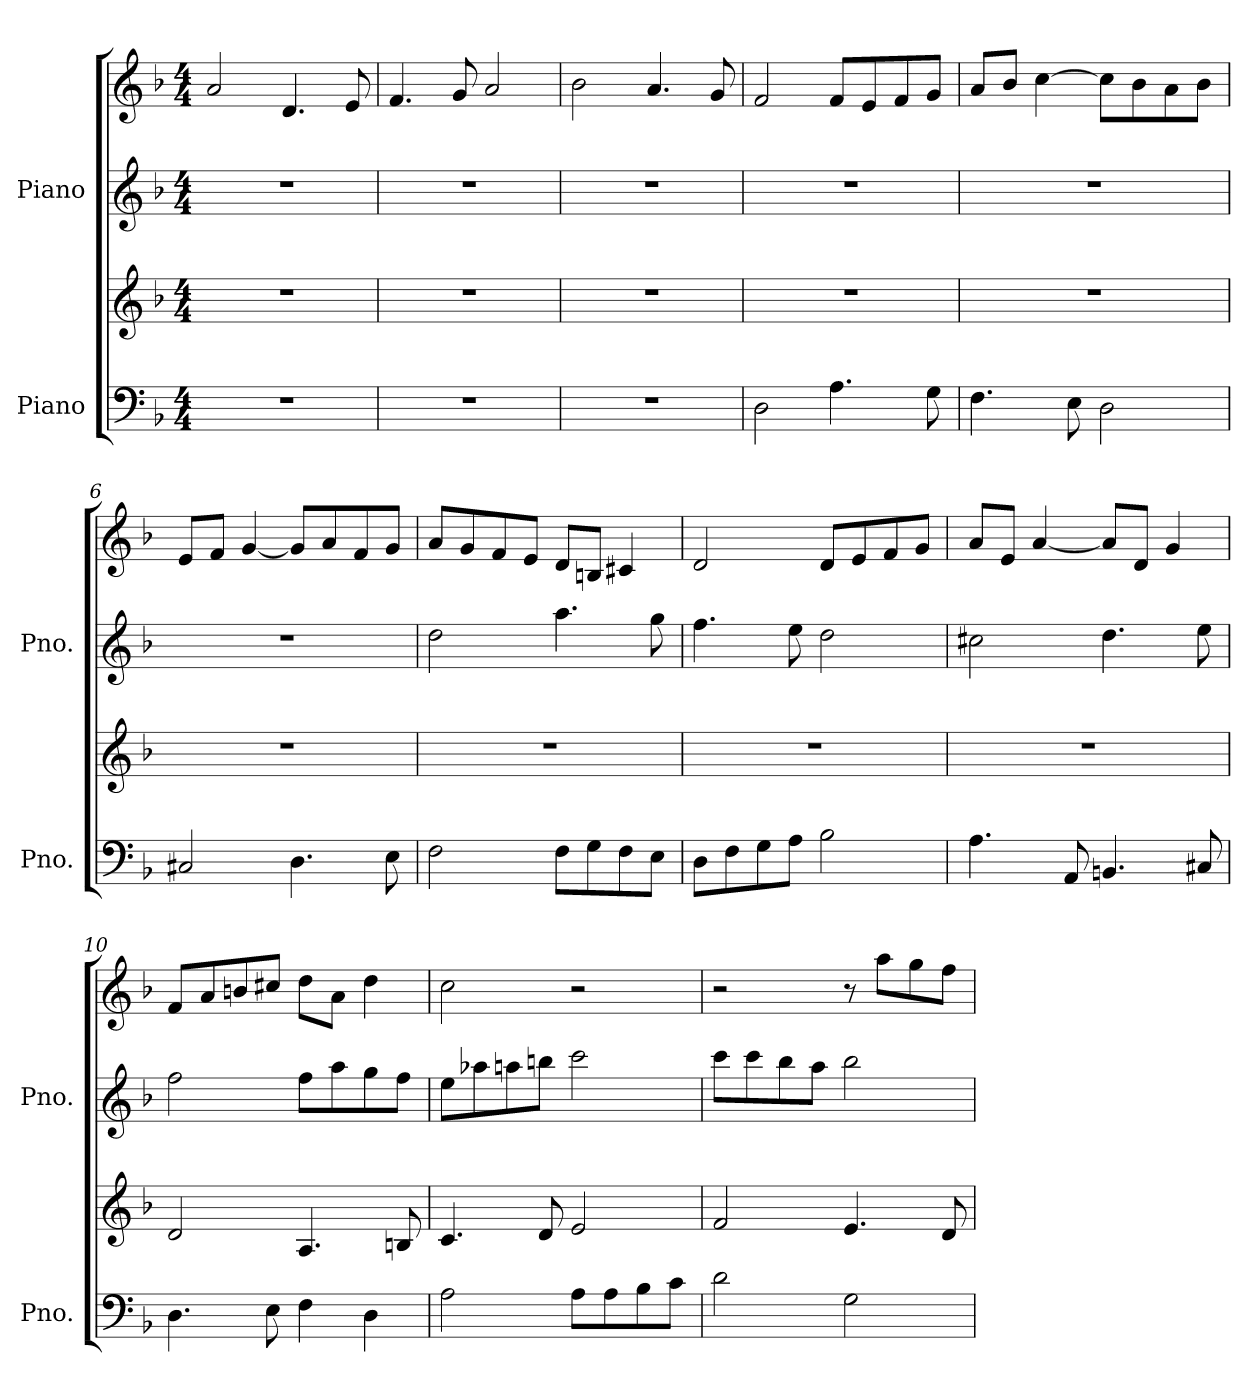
**kern	**kern	**kern	**kern
*part2	*part2	*part1	*part1
*staff4	*staff3	*staff2	*staff1
*I"Piano	*	*I"Piano	*
*I'Pno.	*	*I'Pno.	*
*clefF4	*clefG2	*clefG2	*clefG2
*k[b-]	*k[b-]	*k[b-]	*k[b-]
*M4/4	*M4/4	*M4/4	*M4/4
*MM90	*MM90	*MM90	*MM90
=1	=1	=1	=1
1r	1r	1r	2a/
.	.	.	4.d/
.	.	.	8e/
=2	=2	=2	=2
1r	1r	1r	4.f/
.	.	.	8g/
.	.	.	2a/
=3	=3	=3	=3
1r	1r	1r	2b-\
.	.	.	4.a/
.	.	.	8g/
=4	=4	=4	=4
2D\	1r	1r	2f/
4.A\	.	.	8f/L
.	.	.	8e/
.	.	.	8f/
8G\	.	.	8g/J
=5	=5	=5	=5
4.F\	1r	1r	8a/L
.	.	.	8b-/J
.	.	.	[4cc\
8E\	.	.	.
2D\	.	.	8cc\L]
.	.	.	8b-\
.	.	.	8a\
.	.	.	8b-\J
=6	=6	=6	=6
2C#X/	1r	1r	8e/L
.	.	.	8f/J
.	.	.	[4g/
4.D\	.	.	8g/L]
.	.	.	8a/
.	.	.	8f/
8E\	.	.	8g/J
!!LO:LB:g=z
=7	=7	=7	=7
2F\	1r	2dd\	8a/L
.	.	.	8g/
.	.	.	8f/
.	.	.	8e/J
8F\L	.	4.aa\	8d/L
8G\	.	.	8Bn/J
8F\	.	.	4c#X/
8E\J	.	8gg\	.
=8	=8	=8	=8
8D\L	1r	4.ff\	2d/
8F\	.	.	.
8G\	.	.	.
8A\J	.	8ee\	.
2B-\	.	2dd\	8d/L
.	.	.	8e/
.	.	.	8f/
.	.	.	8g/J
=9	=9	=9	=9
4.A\	1r	2cc#X\	8a/L
.	.	.	8e/J
.	.	.	[4a/
8AA/	.	.	.
4.BBn/	.	4.dd\	8a/L]
.	.	.	8d/J
.	.	.	4g/
8C#X/	.	8ee\	.
=10	=10	=10	=10
4.D\	2d/	2ff\	8f/L
.	.	.	8a/
.	.	.	8bn/
8E\	.	.	8cc#X/J
4F\	4.A/	8ff\L	8dd\L
.	.	8aa\	8a\J
4D\	.	8gg\	4dd\
.	8Bn/	8ff\J	.
!!LO:LB:g=z
=11	=11	=11	=11
2A\	4.c/	8ee\L	2cc\
.	.	8aa-X\	.
.	.	8aan\	.
.	8d/	8bbn\J	.
8A\L	2e/	2ccc\	2r
8A\	.	.	.
8B-\	.	.	.
8c\J	.	.	.
=12	=12	=12	=12
2d\	2f/	8ccc\L	2r
.	.	8ccc\	.
.	.	8bb-\	.
.	.	8aa\J	.
2G\	4.e/	2bb-\	8r
.	.	.	8aa\L
.	.	.	8gg\
.	8d/	.	8ff\J
=	=	=	=
*-	*-	*-	*-
